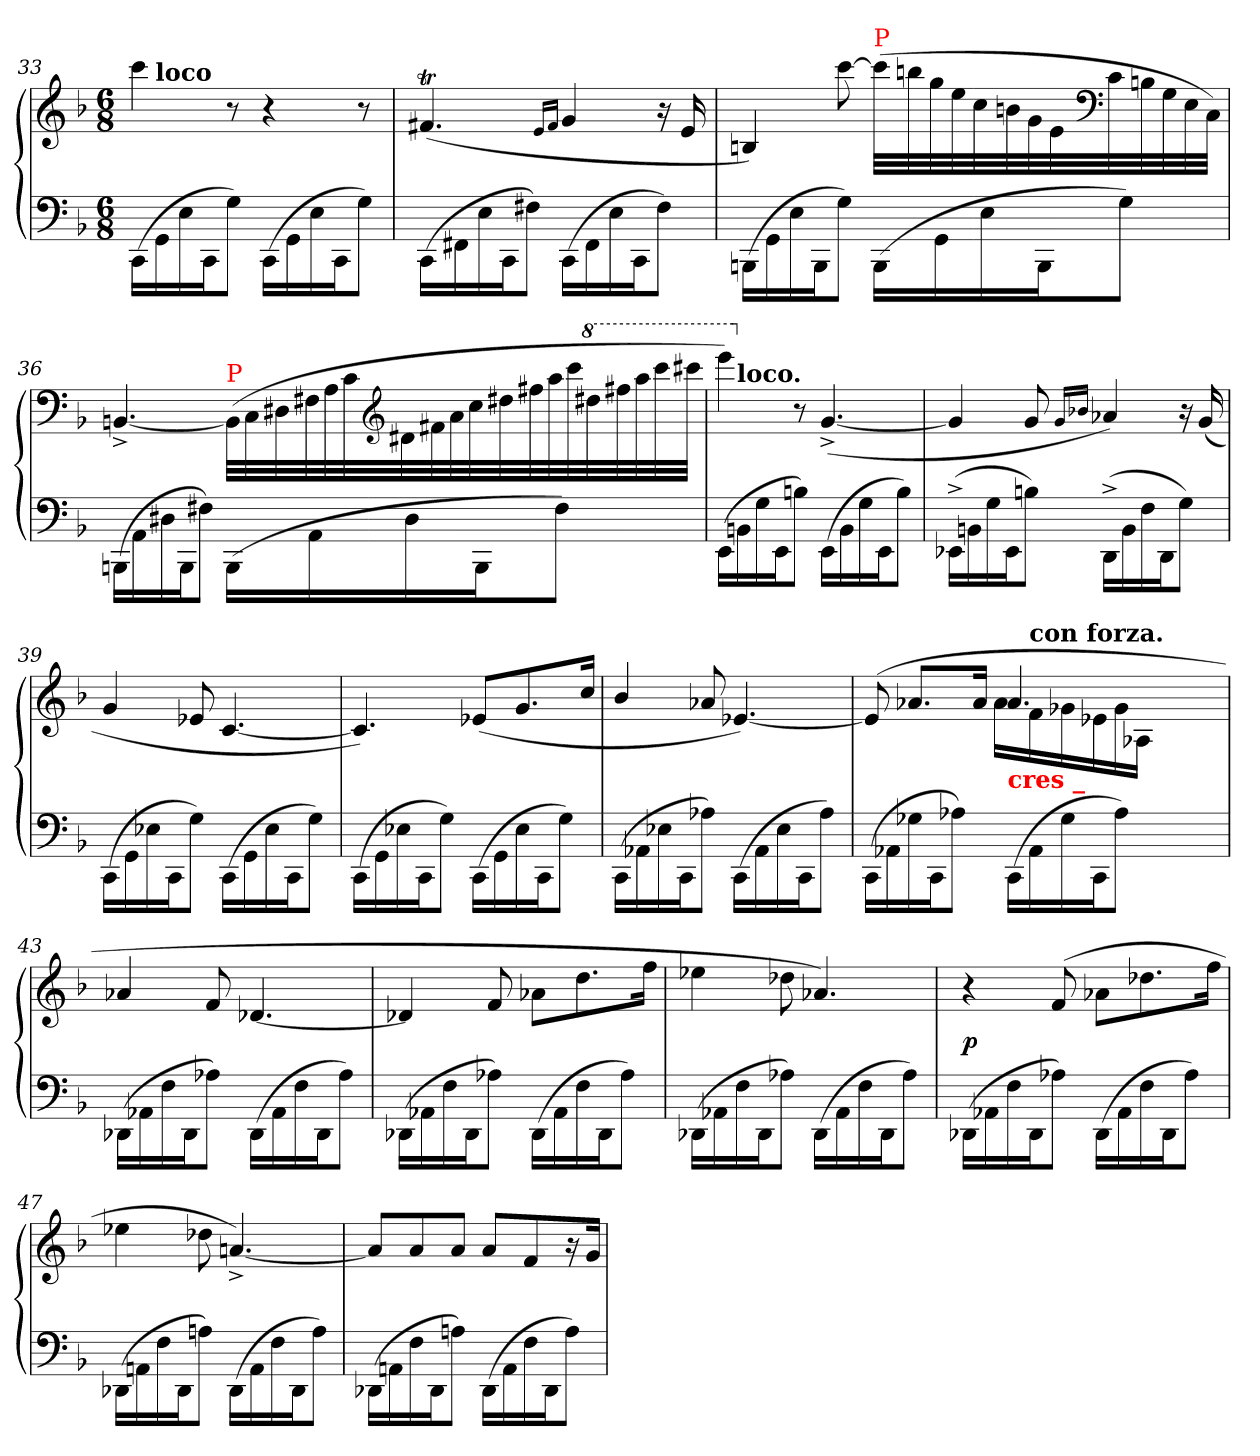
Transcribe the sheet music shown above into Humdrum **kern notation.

**kern	**kern	**dynam
*part1	*part1	*part1
*staff2	*staff1	*staff1/2
*clefF4	*clefG2	*
*k[b-]	*k[b-]	*
*d:	*d:	*
*M6/8	*M6/8	*
=33	=33	=33
*	*^	*
(>16CC\LL	4ccc	16ryy	.
!	!	!LO:TX:a:B:t=loco	!
16GG	.	2ryy	.
16E	.	.	.
16CCJ	.	.	.
8GJ)	8r	.	.
(>16CC\LL	4r	.	.
16GG	.	.	.
16E	.	.	.
16CCJ	.	8.ryy	.
8GJ)	8r	.	.
*	*v	*v	*
=34	=34	=34
(>16CC\LL	(>4.f#Xt	.
16FF#X	.	.
16E	.	.
16CCJ	.	.
8F#XJ)	.	.
.	16qqe/LL	.
.	16qqf#JJ	.
(>16CC\LL	4g	.
16FF#	.	.
16E	.	.
16CCJ	.	.
8F#J)	16r	.
.	16e	.
=35	=35	=35
(>16BBBn\LL	4Bn)	.
16GG	.	.
16E	.	.
16BBBJ	.	.
8GJ)	[8ccc	.
*	*Xtuplet	*
!	!LO:TX:a:color=red:t=P	!
(>16BBB\LL	(>104%3ccc!\LLLL]	.
.	104%3bbn!	.
.	104%3gg!	.
16GG	.	.
.	104%3ee!	.
.	104%3cc!	.
16E	.	.
.	104%3bn!	.
.	104%3g!	.
16BBBJ	.	.
.	104%3e!	.
*	*clefF4	*
.	104%3c!	.
8GJ)	.	.
.	104%3Bn!	.
.	104%3G!	.
.	104%3E!	.
.	104%3C!JJJJ)	.
=36	=36	=36
(>16BBBn\LL	[4.BBn^>	.
16AA	.	.
16D#X	.	.
16BBBJ	.	.
8F#XJ)	.	.
!	!LO:TX:a:color=red:t=P	!
(>16BBB\LL	(>152%3BB!\LLLL]	.
.	152%3C!	.
.	152%3D#X!	.
.	152%3F#X!	.
16AA	.	.
.	152%3A!	.
.	152%3c!	.
*	*clefG2	*
.	152%3d#X!	.
16D#	.	.
.	152%3f#X!	.
.	152%3a!	.
.	152%3cc!	.
16BBBJ	.	.
.	152%3dd#X!	.
.	152%3ff#X!	.
.	152%3aa!	.
8F#J)	.	.
.	152%3ccc!	.
*	*8va	*
.	152%3ddd#X!	.
.	152%3fff#X!	.
.	152%3aaa!	.
.	152%3cccc!	.
.	152%3cccc#X!JJJJ	.
=37	=37	=37
*	*^	*
(>16EE\LL	4eeee)	16ryy	.
!	!	!LO:TX:a:B:t=loco.	!
16BBn	.	2ryy	.
16G	.	.	.
16EEJ	.	.	.
*	*X8va	*	*
8BnJ)	8r	.	.
(>16EE\LL	(>[4.g^>	.	.
16BB	.	.	.
16G	.	.	.
16EEJ	.	8.ryy	.
8BJ)	.	.	.
*	*v	*v	*
=38	=38	=38
(>16EE-X^<\LL	4g]	.
16BBn	.	.
16G	.	.
16EE-J	.	.
8BnJ)	8g	.
.	16qqg/LL	.
.	16qqb-XJJ	.
(>16DD^<\LL	4a-X)	.
16BB	.	.
16F	.	.
16DDJ	.	.
8GJ)	16r	.
.	(>16g	.
=39	=39	=39
(>16CC\LL	4g	.
16GG	.	.
16E-X	.	.
16CCJ	.	.
8GJ)	8e-X	.
(>16CC\LL	[4.c	.
16GG	.	.
16E-	.	.
16CCJ	.	.
8GJ)	.	.
=40	=40	=40
(>16CC\LL	4.c])	.
16GG	.	.
16E-X	.	.
16CCJ	.	.
8GJ)	.	.
(>16CC\LL	(>8e-XL	.
16GG	.	.
16E-	8.g	.
16CCJ	.	.
8GJ)	.	.
.	16ccJk	.
=41	=41	=41
(>16CC\LL	4b-/	.
16AA-X	.	.
16E-X	.	.
16CCJ	.	.
8A-XJ)	8a-X	.
(>16CC\LL	[4.e-X)	.
16AA-	.	.
16E-	.	.
16CCJ	.	.
8A-J)	.	.
=42	=42	=42
*	*^	*
(>16CC\LL	(>8e-]	4.ryy	.
16AA-X	.	.	.
16G-X	8.a-XL	.	.
16CCJ	.	.	.
8A-XJ)	.	.	.
.	16a-Jk	.	.
!	!LO:TX:b:B:color=red:t=cres _	!	!
(>16CC\LL	4.a-	16a-LL	.
!	!	!LO:TX:a:B:t=con forza.	!
16AA-	.	16f	.
16G-	.	16g-X	.
16CCJ	.	16e-X	.
8A-J)	.	16g-	.
.	.	16A-XJJ	.
4ryy	4ryy	4ryy	.
16ryy	16ryy	16ryy	.
*	*v	*v	*
=43	=43	=43
(>16DD-X\LL	4a-X	.
16AA-X	.	.
16F	.	.
16DD-J	.	.
8A-XJ)	8f	.
(>16DD-\LL	[4.d-X	.
16AA-	.	.
16F	.	.
16DD-J	.	.
8A-J)	.	.
=44	=44	=44
(>16DD-X\LL	4d-X]	.
16AA-X	.	.
16F	.	.
16DD-J	.	.
8A-XJ)	8f	.
(>16DD-\LL	8a-XL	.
16AA-	.	.
16F	8.dd	.
16DD-J	.	.
8A-J)	.	.
.	16ffJk	.
=45	=45	=45
(>16DD-X\LL	4ee-X	.
16AA-X	.	.
16F	.	.
16DD-J	.	.
8A-XJ)	8dd-X	.
(>16DD-\LL	4.a-X)	.
16AA-	.	.
16F	.	.
16DD-J	.	.
8A-J)	.	.
=46	=46	=46
(>16DD-X\LL	4r	p
16AA-X	.	.
16F	.	.
16DD-J	.	.
8A-XJ)	(>8f	.
(>16DD-\LL	8a-XL	.
16AA-	.	.
16F	8.dd-X	.
16DD-J	.	.
8A-J)	.	.
.	16ffJk	.
=47	=47	=47
(>16DD-X\LL	4ee-X	.
16AAn	.	.
16F	.	.
16DD-J	.	.
8AnJ)	8dd-X	.
(>16DD-\LL	[4.an^<)	.
16AA	.	.
16F	.	.
16DD-J	.	.
8AJ)	.	.
=48	=48	=48
(>16DD-X\LL	8anL]	.
16AAn	.	.
16F	8a	.
16DD-J	.	.
8AnJ)	8aJ	.
(>16DD-\LL	8aL	.
16AA	.	.
16F	8f	.
16DD-J	.	.
8AJ)	16r	.
.	16gJk	.
=	=	=
*-	*-	*-
